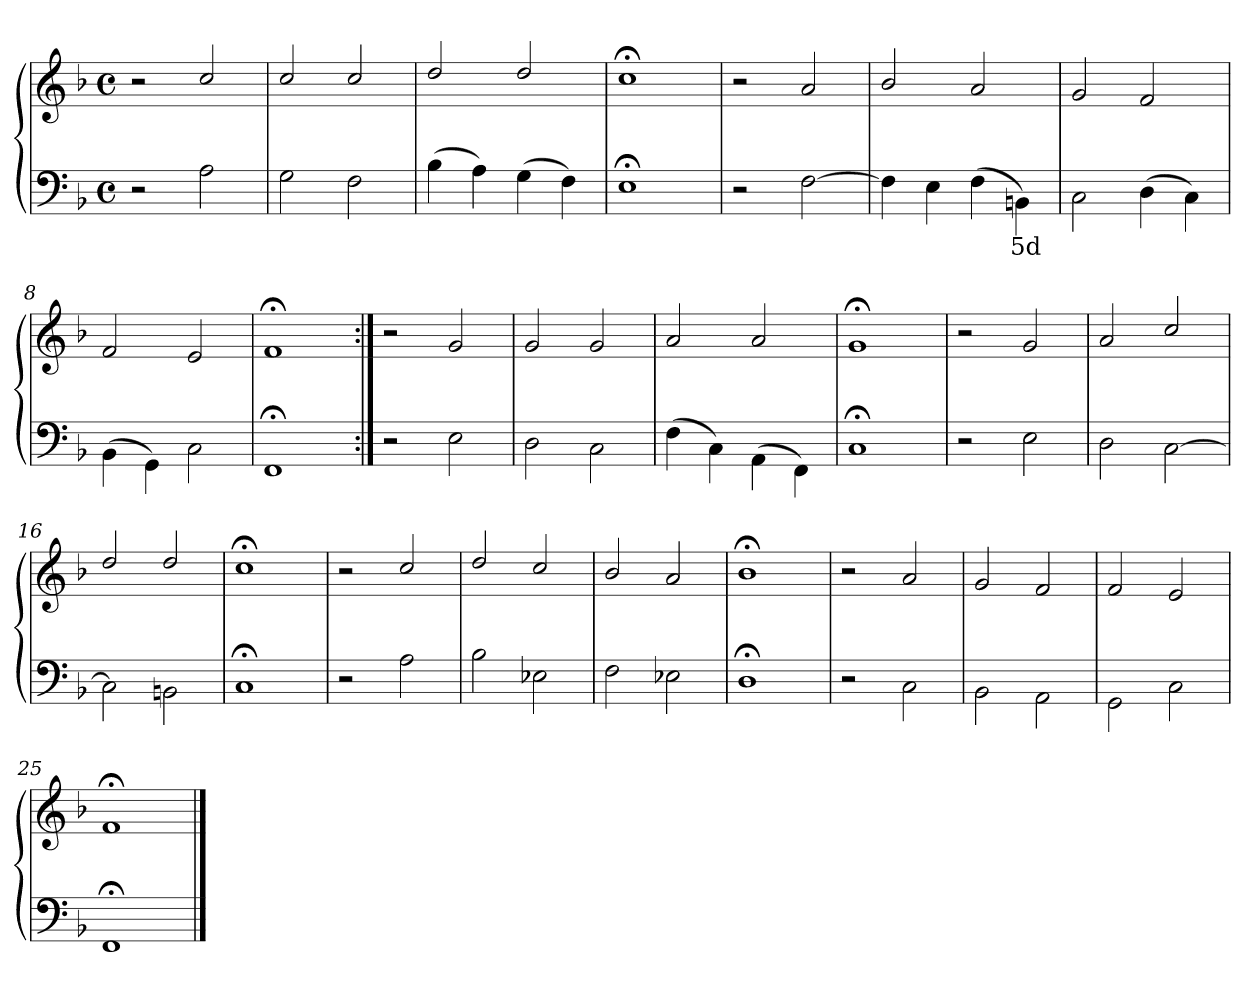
**kern	**text	**kern
*part1	*part1	*part1
*staff2	*staff2	*staff1
*clefF4	*	*clefG2
*k[b-]	*	*k[b-]
*M4/4	*	*M4/4
*met(c)	*	*met(c)
=1	=1	=1
2r	.	2r
2A\	.	2cc/
=2	=2	=2
2G\	.	2cc/
2F\	.	2cc/
=3	=3	=3
(4B-\	.	2dd/
4A\)	.	.
(4G\	.	2dd/
4F\)	.	.
=4	=4	=4
1E;\	.	1cc;</
=5	=5	=5
2r	.	2r
[2F\	.	2a/
=6	=6	=6
4F\]	.	2b-/
4E\	.	.
(4F\	.	2a/
4BBn\)	5d	.
=7	=7	=7
2C\	.	2g/
(4D\	.	2f/
4C\)	.	.
=8	=8	=8
(4BB-\	.	2f/
4GG\)	.	.
2C\	.	2e/
=9	=9	=9
1FF;\	.	1f;</
!!LO:LB:g=z
=10:|!	=10:|!	=10:|!
2r	.	2r
2E\	.	2g/
=11	=11	=11
2D\	.	2g/
2C\	.	2g/
=12	=12	=12
(4F\	.	2a/
4C\)	.	.
(4AA\	.	2a/
4FF\)	.	.
=13	=13	=13
1C;\	.	1g;</
=14	=14	=14
2r	.	2r
2E\	.	2g/
=15	=15	=15
2D\	.	2a/
[2C\	.	2cc/
=16	=16	=16
2C\]	.	2dd/
2BBn\	.	2dd/
=17	=17	=17
1C;\	.	1cc;</
!!LO:PB:g=z
=18	=18	=18
2r	.	2r
2A\	.	2cc/
=19	=19	=19
2B-\	.	2dd/
2E-X\	.	2cc/
=20	=20	=20
2F\	.	2b-/
2E-X\	.	2a/
=21	=21	=21
1D;\	.	1b-;</
=22	=22	=22
2r	.	2r
2C\	.	2a/
=23	=23	=23
2BB-\	.	2g/
2AA\	.	2f/
=24	=24	=24
2GG\	.	2f/
2C\	.	2e/
=25	=25	=25
1FF;\	.	1f;</
==	==	==
*-	*-	*-
